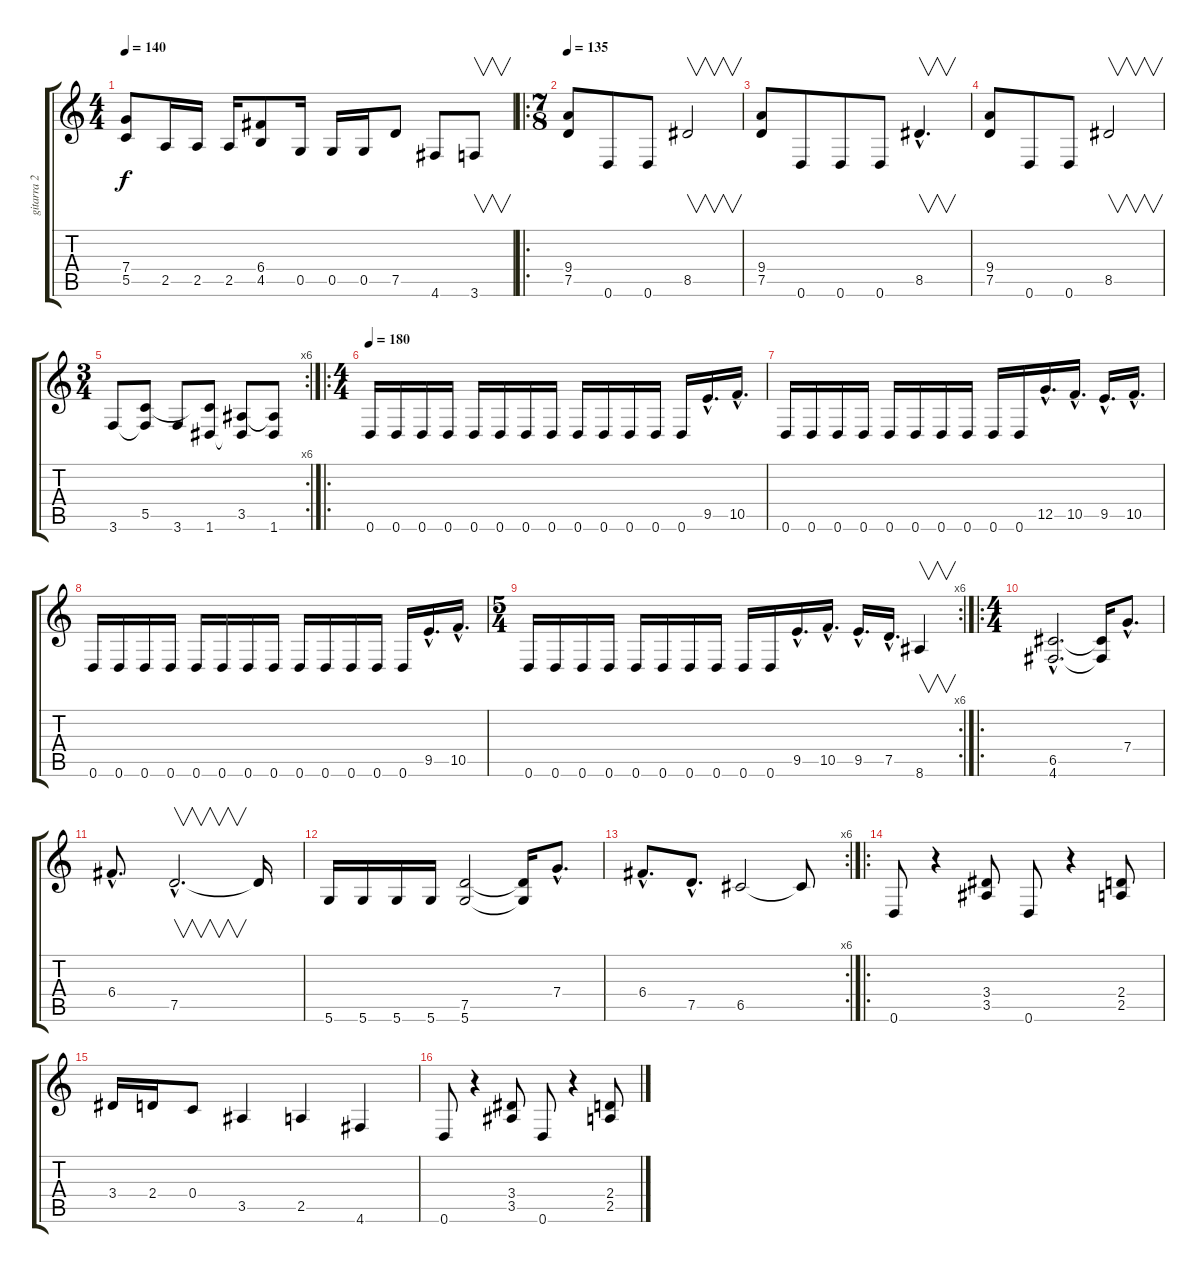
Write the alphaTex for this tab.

\track ("gitarra 2" "gitarra 2") {instrument distortionguitar}
\staff {score tabs}
\tuning (D4 A3 F3 C3 G2 D2) {hide}
\ts (4 4)
\tempo 140
\clef g2
\ks c
(7.4 5.5).8{dy f} 2.5.16 2.5.16 2.5.16 (6.4 4.5).8 0.5.16 0.5.16 0.5.16 7.5.8 4.6.8 3.6.8{v} |
\ro
\ts (7 8)
\tempo 135
(9.4 7.5).8 0.6.8 0.6.8 8.5.2{v} |
(9.4 7.5).8 0.6.8 0.6.8 0.6.8 8.5{hac}.4{v d} |
(9.4 7.5).8 0.6.8 0.6.8 8.5.2{v} |
\rc 6
\ts (3 4)
3.6.8 (5.5 3.6{t}).8 3.6.8 (5.5{t} 1.6).8 (3.5 1.6{t}).8 (3.5{t} 1.6).8 |
\ro
\ts (4 4)
\tempo 180
0.6.16 0.6.16 0.6.16 0.6.16 0.6.16 0.6.16 0.6.16 0.6.16 0.6.16 0.6.16 0.6.16 0.6.16 0.6.16 9.5{hac}.16{d} 10.5{hac}.16{d} |
0.6.16 0.6.16 0.6.16 0.6.16 0.6.16 0.6.16 0.6.16 0.6.16 0.6.16 0.6.16 12.5{hac}.16{d} 10.5{hac}.16{d} 9.5{hac}.16{d} 10.5{hac}.16{d} |
0.6.16 0.6.16 0.6.16 0.6.16 0.6.16 0.6.16 0.6.16 0.6.16 0.6.16 0.6.16 0.6.16 0.6.16 0.6.16 9.5{hac}.16{d} 10.5{hac}.16{d} |
\rc 6
\ts (5 4)
0.6.16 0.6.16 0.6.16 0.6.16 0.6.16 0.6.16 0.6.16 0.6.16 0.6.16 0.6.16 9.5{hac}.16{d} 10.5{hac}.16{d} 9.5{hac}.16{d} 7.5{hac}.16{d} 8.6.4{v} |
\ro
\ts (4 4)
(6.5{hac} 4.6{hac}).2{d} (6.5{t} 4.6{t}).16 7.4{hac}.8{d} |
6.4{hac}.8{d} 7.5{hac}.2{v d} 7.5{t}.16 |
5.6.16 5.6.16 5.6.16 5.6.16 (7.5 5.6).2 (7.5{t} 5.6{t}).16 7.4{hac}.8{d} |
\rc 6
6.4{hac}.8{d} 7.5{hac}.8{d} 6.5.2 6.5{t}.8 |
\ro
0.6.8 r.4 (3.4 3.5).8 0.6.8 r.4 (2.4 2.5).8 |
3.4.16 2.4.16 0.4.8 3.5.4 2.5.4 4.6.4 |
0.6.8 r.4 (3.4 3.5).8 0.6.8 r.4 (2.4 2.5).8
